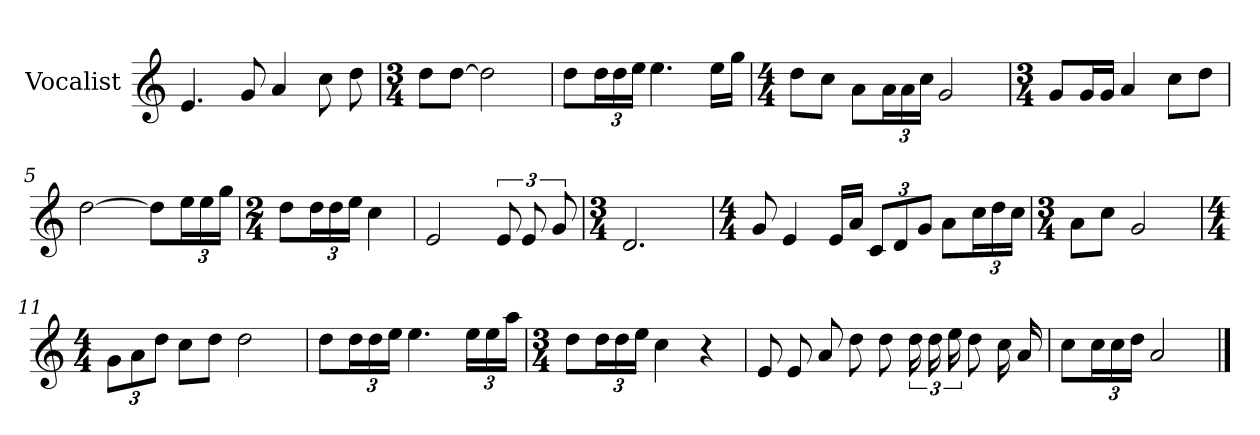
**kern
*part1
*staff1
*I"Vocalist
*k[]
*C:
=
4.e
8g
4a
8cc
8dd
=1
*M3/4
8ddL
[8ddJ
2dd]
=2
8ddL
24ddL
24dd
24eeJJ
4.ee
16eeLL
16ggJJ
=3
*M4/4
8ddL
8ccJ
8aL
24aL
24a
24ccJJ
2g
=4
*M3/4
8gL
16gL
16gJJ
4a
8ccL
8ddJ
=5
[2dd
8ddL]
24eeL
24ee
24ggJJ
=6
*M2/4
8ddL
24ddL
24dd
24eeJJ
4cc
=7
2e
12e
12e
12g
=8
*M3/4
2.d
=9
*M4/4
8g
4e
16eLL
16aJJ
12cL
12d
12gJ
8aL
24ccL
24dd
24ccJJ
=10
*M3/4
8aL
8ccJ
2g
=11
*M4/4
12gL
12a
12ddJ
8ccL
8ddJ
2dd
=12
8ddL
24ddL
24dd
24eeJJ
4.ee
24eeLL
24ee
24aaJJ
=13
*M3/4
8ddL
24ddL
24dd
24eeJJ
4cc
4r
=14
8e
8e
8a
8dd
8dd
24dd
24dd
24ee
8dd
16cc
16a
=15
8ccL
24ccL
24cc
24ddJJ
2a
==
*-
